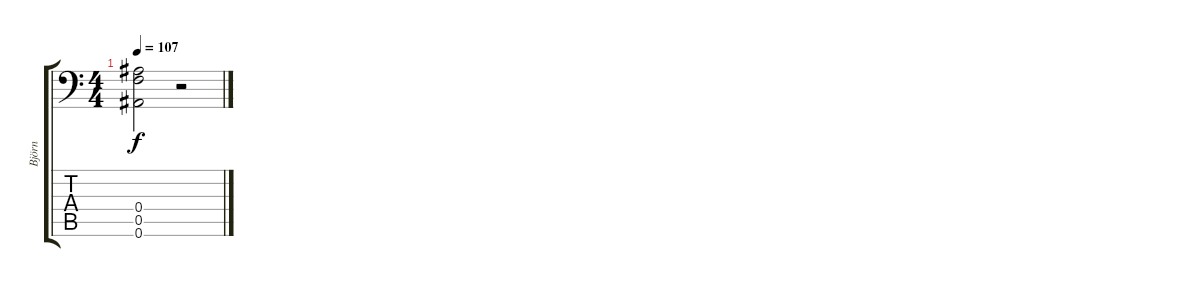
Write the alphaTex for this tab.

\track ("Björn" "Björn") {instrument distortionguitar}
\staff {score tabs}
\tuning (C4 G3 Eb3 Bb2 F2 Bb1) {hide}
\ts (4 4)
\tempo 107
\clef f4
\ks c
(0.4 0.5 0.6).2{dy f} r.2
